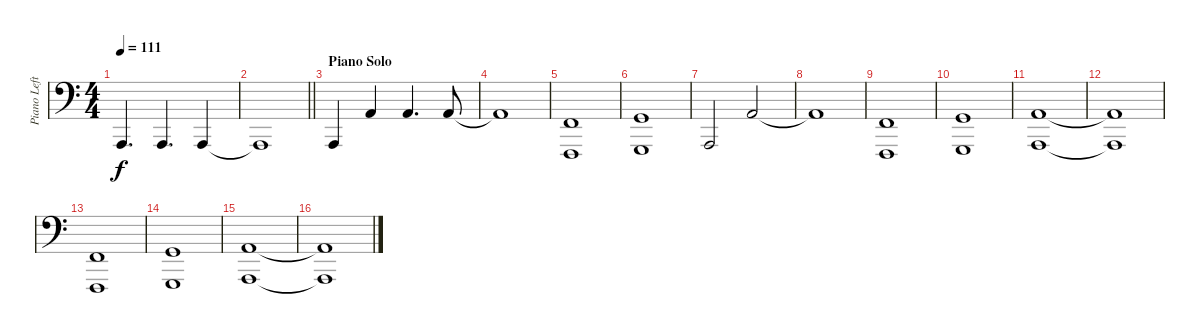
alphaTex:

\track ("Piano Left Hand" "Piano Left") {instrument acousticgrandpiano}
\staff {score}
\tuning (C3 G2 D2 A1 E1 B0) {hide}
\ts (4 4)
\tempo 111
\clef f4
\ks c
0.4.4{d dy f} 0.4.4{d} 0.4.4 |
\barLineRight lightlight
0.4{t}.1 |
\section ("" "Piano Solo")
0.4.4 2.2.4 2.2.4{d} 2.2.8 |
2.2{t}.1 |
(3.3 1.5).1 |
(0.2 3.5).1 |
0.4.2 2.2.2 |
2.2{t}.1 |
(3.3 1.5).1 |
(0.2 3.5).1 |
(2.2 0.4).1 |
(2.2{t} 0.4{t}).1 |
(3.3 1.5).1 |
(0.2 3.5).1 |
(2.2 0.4).1 |
(2.2{t} 0.4{t}).1
